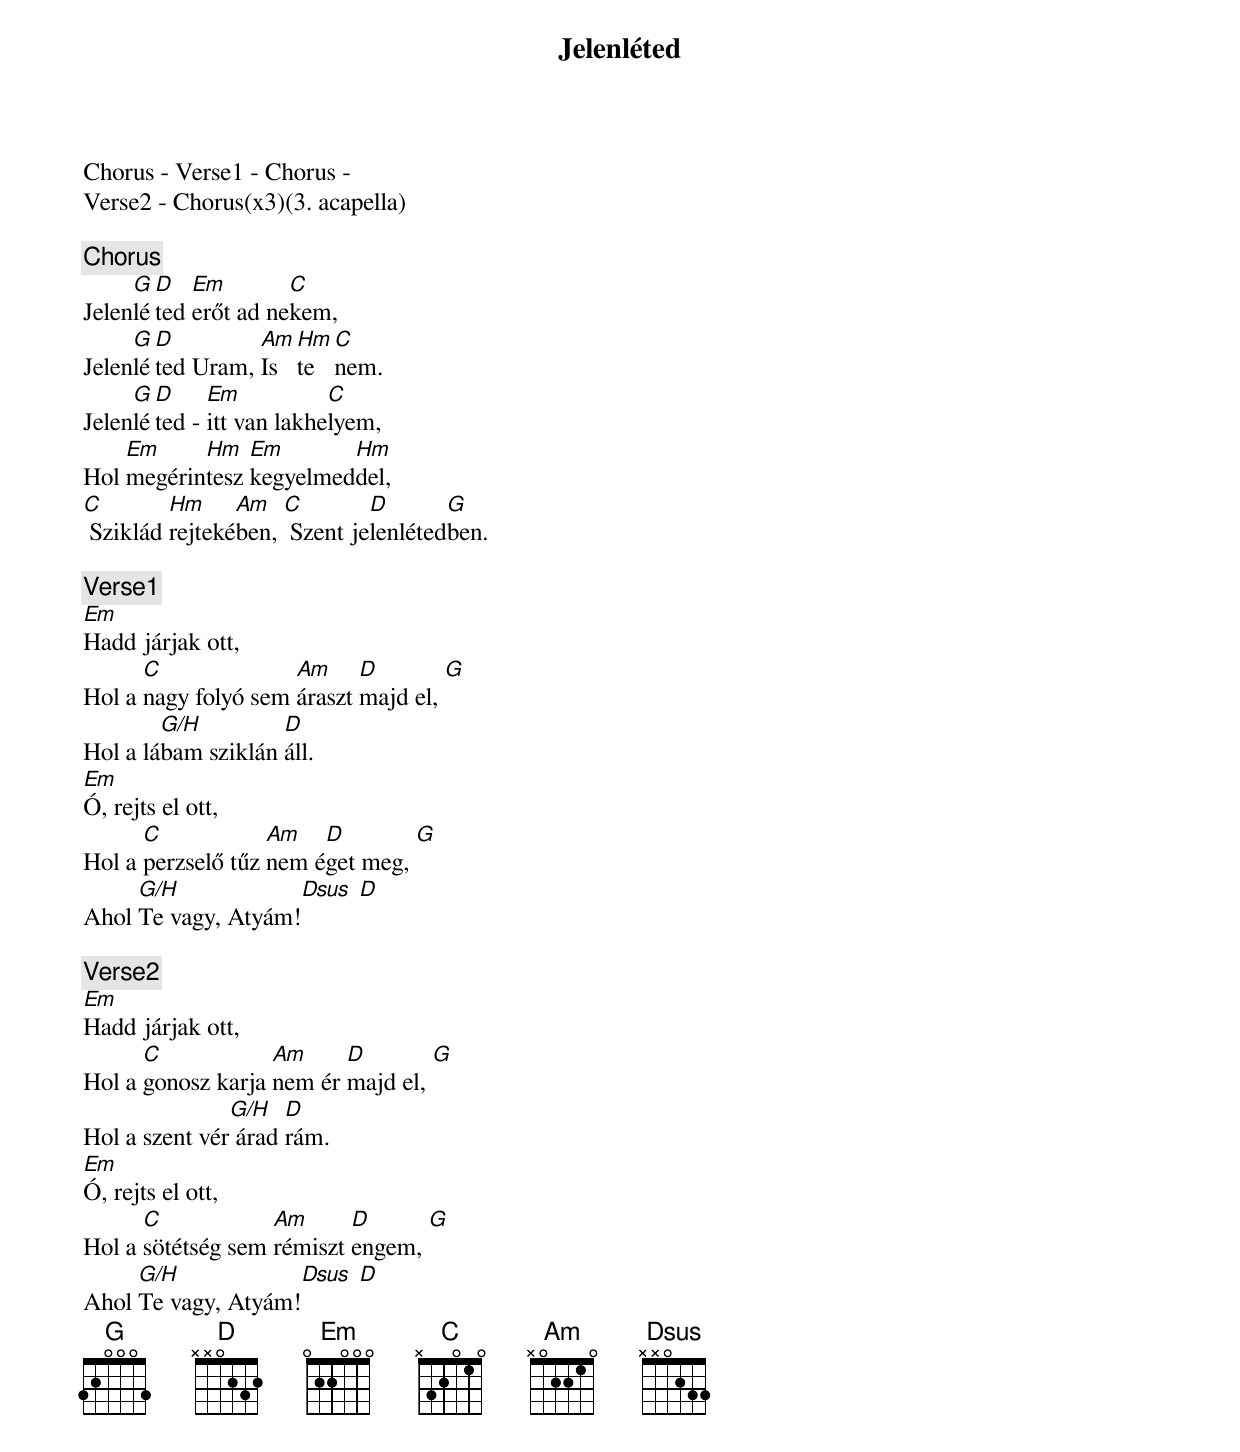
{title: Jelenléted}
{subtitle: }

Chorus - Verse1 - Chorus -
Verse2 - Chorus(x3)(3. acapella)

{c:Chorus}
Jelen[G]lé[D]ted [Em]erőt ad ne[C]kem,
Jelen[G]lé[D]ted Uram, [Am]Is[Hm]te[C]nem.
Jelen[G]lé[D]ted - [Em]itt van lakhe[C]lyem,
Hol [Em]megérin[Hm]tesz [Em]kegyelmed[Hm]del,
[C] Sziklád [Hm]rejteké[Am]ben, [C] Szent je[D]lenléted[G]ben.

{c:Verse1}
[Em]Hadd járjak ott,
Hol a [C]nagy folyó sem [Am]áraszt [D]majd el, [G]
Hol a lá[G/H]bam sziklán [D]áll.
[Em]Ó, rejts el ott,
Hol a [C]perzselő tűz [Am]nem é[D]get meg, [G]
Ahol [G/H]Te vagy, Atyám![Dsus] [D]

{c:Verse2}
[Em]Hadd járjak ott,
Hol a [C]gonosz karja [Am]nem ér [D]majd el, [G]
Hol a szent vér[G/H] árad [D]rám.
[Em]Ó, rejts el ott,
Hol a [C]sötétség sem [Am]rémiszt [D]engem, [G]
Ahol [G/H]Te vagy, Atyám![Dsus] [D]
